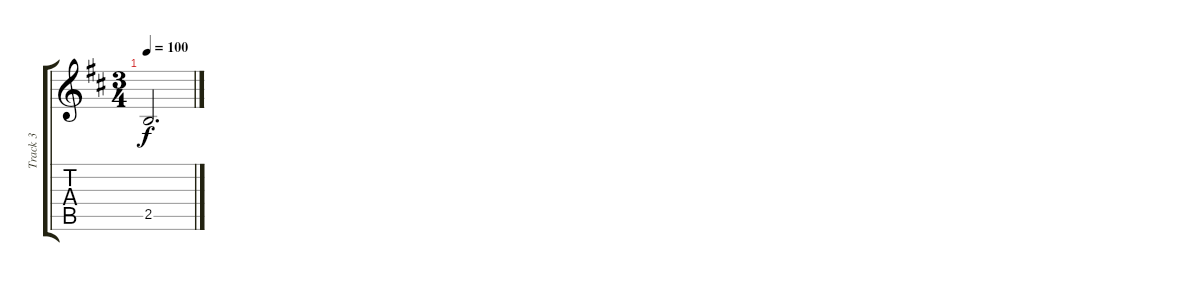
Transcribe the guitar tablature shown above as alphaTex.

\track ("Track 3" "Track 3") {instrument acousticguitarnylon}
\staff {score tabs}
\tuning (E4 B3 G3 D3 A2 E2) {hide}
\ts (3 4)
\tempo 100
\clef g2
\ks bminor
2.5.2{d dy f}
